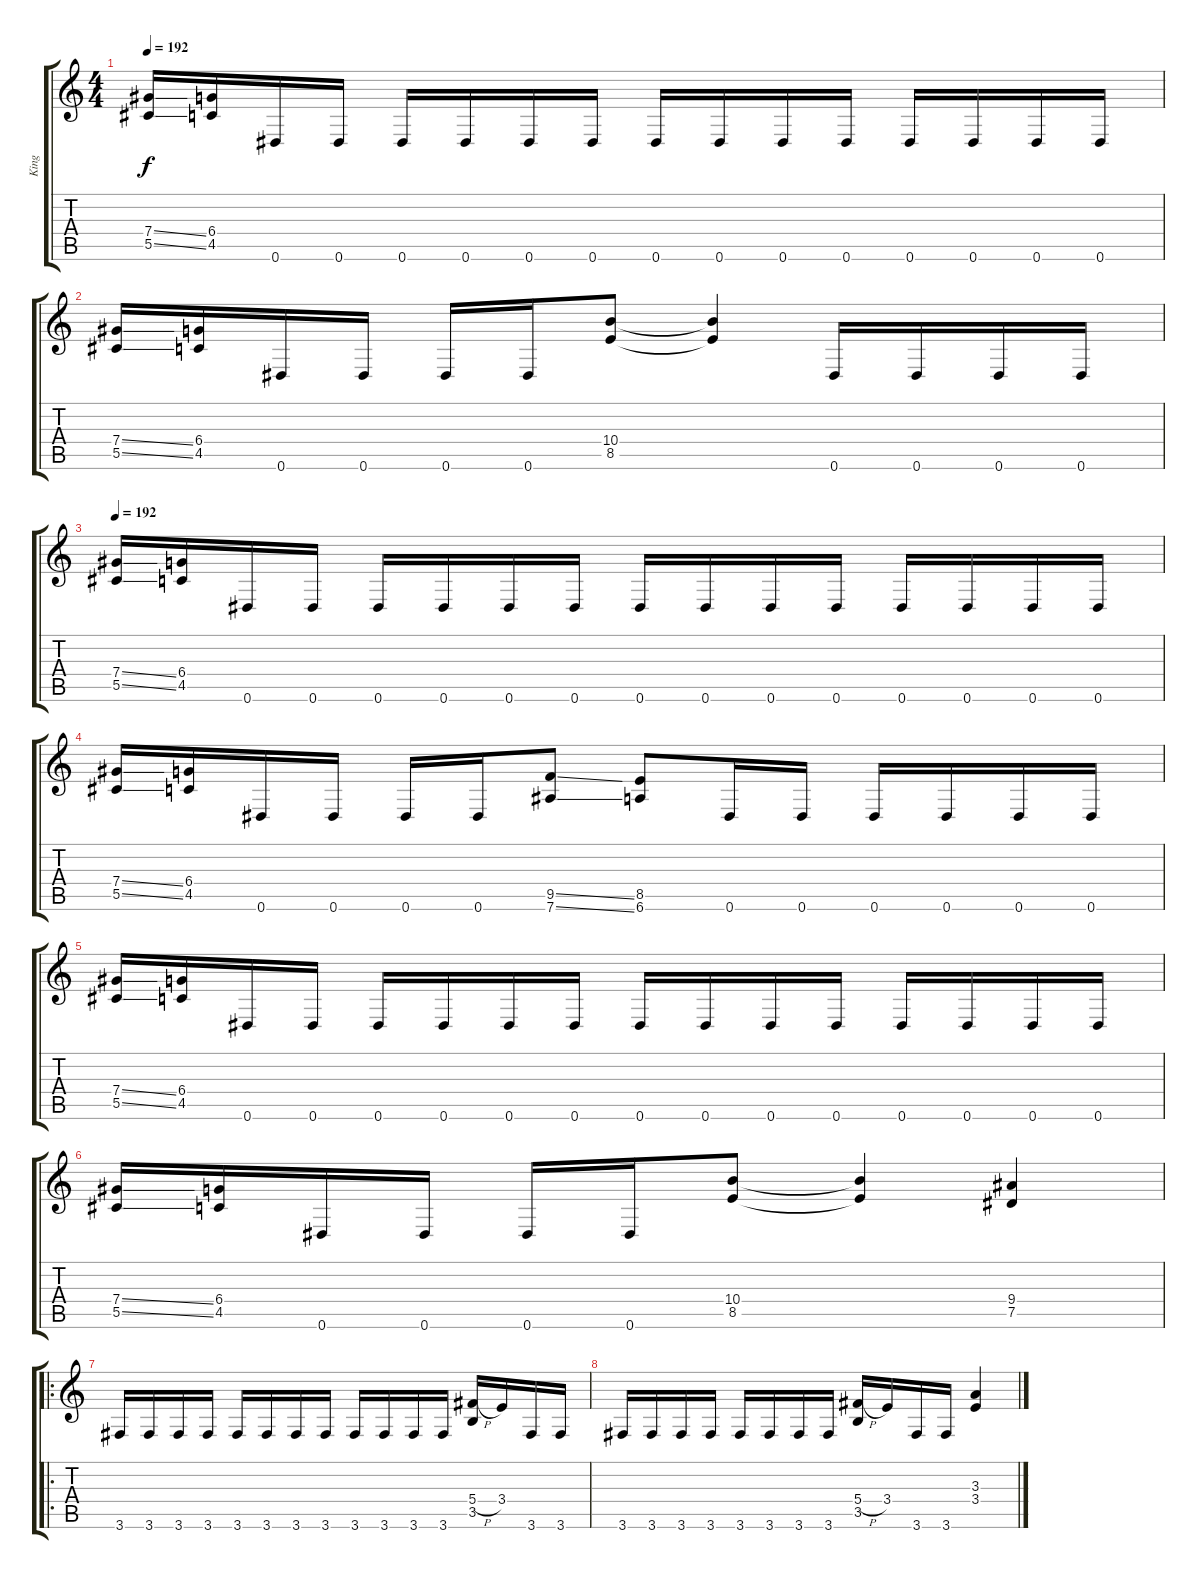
\track ("King" "King") {instrument distortionguitar}
\staff {score tabs}
\tuning (Eb4 Bb3 Gb3 Db3 Ab2 Eb2) {hide}
\ts (4 4)
\tempo 192
\clef g2
\ks c
(7.4{ss} 5.5{ss}).16{dy f} (6.4 4.5).16 0.6.16 0.6.16 0.6.16 0.6.16 0.6.16 0.6.16 0.6.16 0.6.16 0.6.16 0.6.16 0.6.16 0.6.16 0.6.16 0.6.16 |
(7.4{ss} 5.5{ss}).16 (6.4 4.5).16 0.6.16 0.6.16 0.6.16 0.6.16 (10.4 8.5).8 (10.4{t} 8.5{t}).4 0.6.16 0.6.16 0.6.16 0.6.16 |
\tempo 192
(7.4{ss} 5.5{ss}).16 (6.4 4.5).16 0.6.16 0.6.16 0.6.16 0.6.16 0.6.16 0.6.16 0.6.16 0.6.16 0.6.16 0.6.16 0.6.16 0.6.16 0.6.16 0.6.16 |
(7.4{ss} 5.5{ss}).16 (6.4 4.5).16 0.6.16 0.6.16 0.6.16 0.6.16 (9.5{ss} 7.6{ss}).8 (8.5 6.6).8 0.6.16 0.6.16 0.6.16 0.6.16 0.6.16 0.6.16 |
(7.4{ss} 5.5{ss}).16 (6.4 4.5).16 0.6.16 0.6.16 0.6.16 0.6.16 0.6.16 0.6.16 0.6.16 0.6.16 0.6.16 0.6.16 0.6.16 0.6.16 0.6.16 0.6.16 |
(7.4{ss} 5.5{ss}).16 (6.4 4.5).16 0.6.16 0.6.16 0.6.16 0.6.16 (10.4 8.5).8 (10.4{t} 8.5{t}).4 (9.4 7.5).4 |
\ro
3.6.16 3.6.16 3.6.16 3.6.16 3.6.16 3.6.16 3.6.16 3.6.16 3.6.16 3.6.16 3.6.16 3.6.16 (5.4{h} 3.5).16 3.4.16 3.6.16 3.6.16 |
3.6.16 3.6.16 3.6.16 3.6.16 3.6.16 3.6.16 3.6.16 3.6.16 (5.4{h} 3.5).16 3.4.16 3.6.16 3.6.16 (3.3 3.4).4
